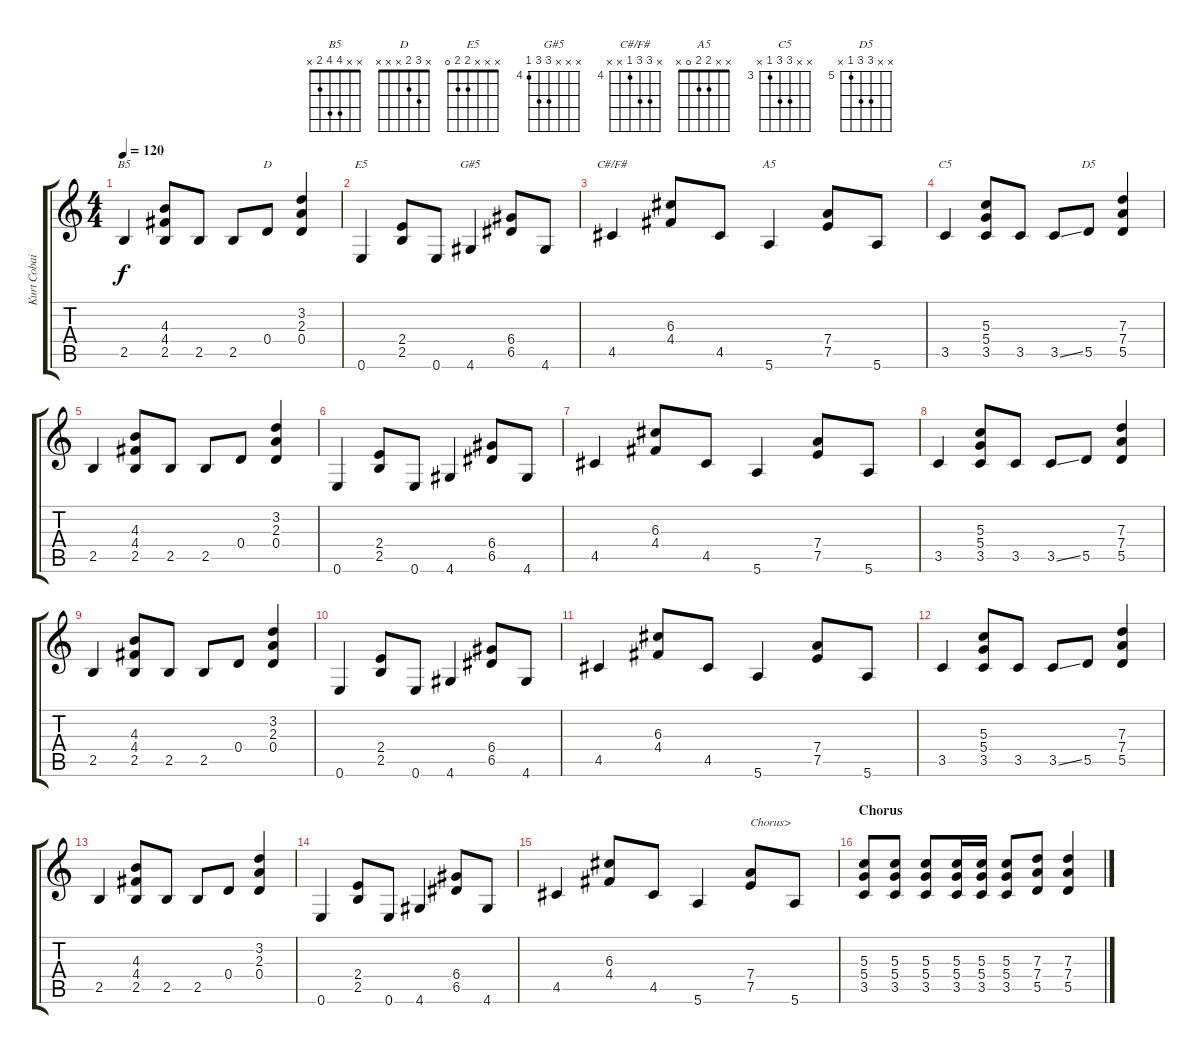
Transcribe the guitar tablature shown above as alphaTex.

\track ("Kurt Cobain" "Kurt Cobai") {instrument electricguitarclean}
\staff {score tabs}
\tuning (E4 B3 G3 D3 A2 E2) {hide}
\chord ("B5" x x 4 4 2 x)
\chord ("D" x 3 2 x x x)
\chord ("E5" x x x 2 2 0)
\chord ("G#5" x x x 6 6 4) {firstfret 4}
\chord ("C#/F#" x 6 6 4 x x) {firstfret 4}
\chord ("A5" x x 2 2 0 x)
\chord ("C5" x x 5 5 3 x) {firstfret 3}
\chord ("D5" x x 7 7 5 x) {firstfret 5}
\ts (4 4)
\tempo 120
\clef g2
\ks c
2.5.4{ch "B5" dy f} (4.3 4.4 2.5).8 2.5.8 2.5.8 0.4.8{ch "D"} (3.2 2.3 0.4).4 |
0.6.4{ch "E5"} (2.4 2.5).8 0.6.8 4.6.4{ch "G#5"} (6.4 6.5).8 4.6.8 |
4.5.4{ch "C#/F#"} (6.3 4.4).8 4.5.8 5.6.4{ch "A5"} (7.4 7.5).8 5.6.8 |
3.5.4{ch "C5"} (5.3 5.4 3.5).8 3.5.8 3.5{ss}.8 5.5.8{ch "D5"} (7.3 7.4 5.5).4 |
2.5.4 (4.3 4.4 2.5).8 2.5.8 2.5.8 0.4.8 (3.2 2.3 0.4).4 |
0.6.4 (2.4 2.5).8 0.6.8 4.6.4 (6.4 6.5).8 4.6.8 |
4.5.4 (6.3 4.4).8 4.5.8 5.6.4 (7.4 7.5).8 5.6.8 |
3.5.4 (5.3 5.4 3.5).8 3.5.8 3.5{ss}.8 5.5.8 (7.3 7.4 5.5).4 |
2.5.4 (4.3 4.4 2.5).8 2.5.8 2.5.8 0.4.8 (3.2 2.3 0.4).4 |
0.6.4 (2.4 2.5).8 0.6.8 4.6.4 (6.4 6.5).8 4.6.8 |
4.5.4 (6.3 4.4).8 4.5.8 5.6.4 (7.4 7.5).8 5.6.8 |
3.5.4 (5.3 5.4 3.5).8 3.5.8 3.5{ss}.8 5.5.8 (7.3 7.4 5.5).4 |
2.5.4 (4.3 4.4 2.5).8 2.5.8 2.5.8 0.4.8 (3.2 2.3 0.4).4 |
0.6.4 (2.4 2.5).8 0.6.8 4.6.4 (6.4 6.5).8 4.6.8 |
4.5.4 (6.3 4.4).8 4.5.8 5.6.4 (7.4 7.5).8{txt "Chorus>"} 5.6.8 |
\section ("" "Chorus")
(5.3 5.4 3.5).8 (5.3 5.4 3.5).8 (5.3 5.4 3.5).8 (5.3 5.4 3.5).16 (5.3 5.4 3.5).16 (5.3 5.4 3.5).8 (7.3 7.4 5.5).8 (7.3 7.4 5.5).4
